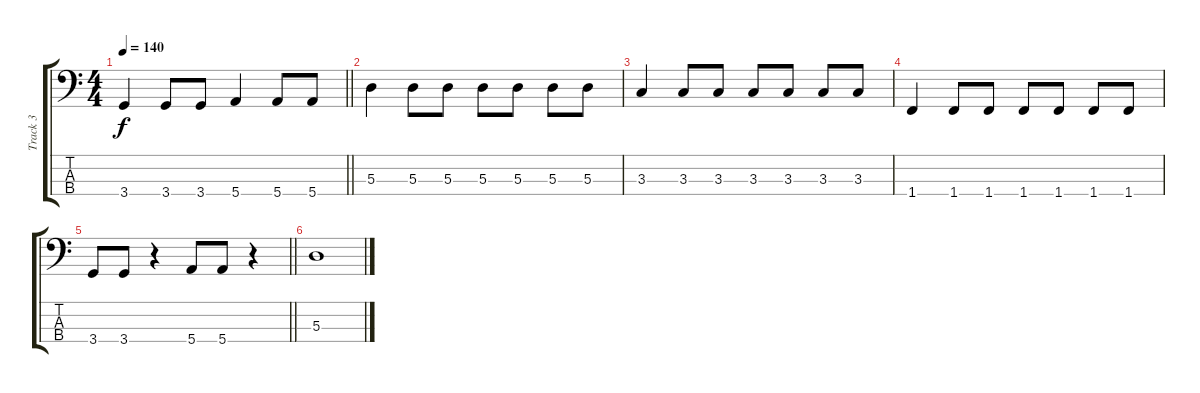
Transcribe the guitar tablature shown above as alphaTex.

\track ("Track 3" "Track 3") {instrument electricbassfinger}
\staff {score tabs}
\tuning (G2 D2 A1 E1) {hide}
\ts (4 4)
\tempo 140
\clef f4
\barLineRight lightlight
\ks c
3.4.4{dy f} 3.4.8 3.4.8 5.4.4 5.4.8 5.4.8 |
5.3.4 5.3.8 5.3.8 5.3.8 5.3.8 5.3.8 5.3.8 |
3.3.4 3.3.8 3.3.8 3.3.8 3.3.8 3.3.8 3.3.8 |
1.4.4 1.4.8 1.4.8 1.4.8 1.4.8 1.4.8 1.4.8 |
\barLineRight lightlight
3.4.8 3.4.8 r.4 5.4.8 5.4.8 r.4 |
5.3.1
